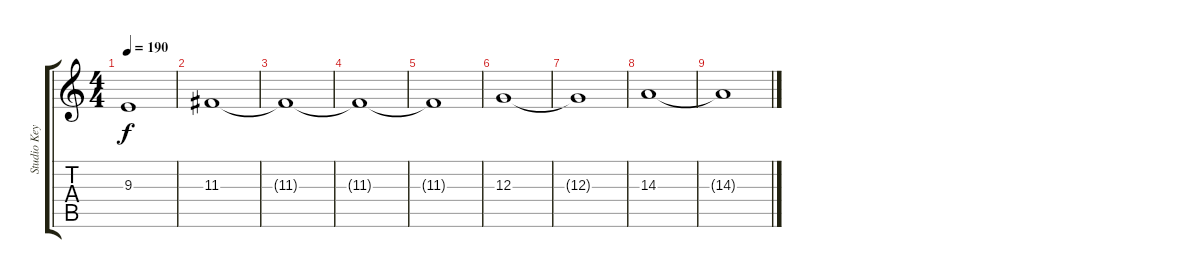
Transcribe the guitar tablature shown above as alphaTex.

\track ("Studio Keyboard" "Studio Key") {instrument stringensemble2}
\staff {score tabs}
\tuning (E4 B3 G3 D3 A2 E2) {hide}
\ts (4 4)
\tempo 190
\clef g2
\ks c
9.3{t}.1{dy f} |
11.3.1 |
11.3{t}.1 |
11.3{t}.1 |
11.3{t}.1 |
12.3.1 |
12.3{t}.1 |
14.3.1 |
14.3{t}.1
